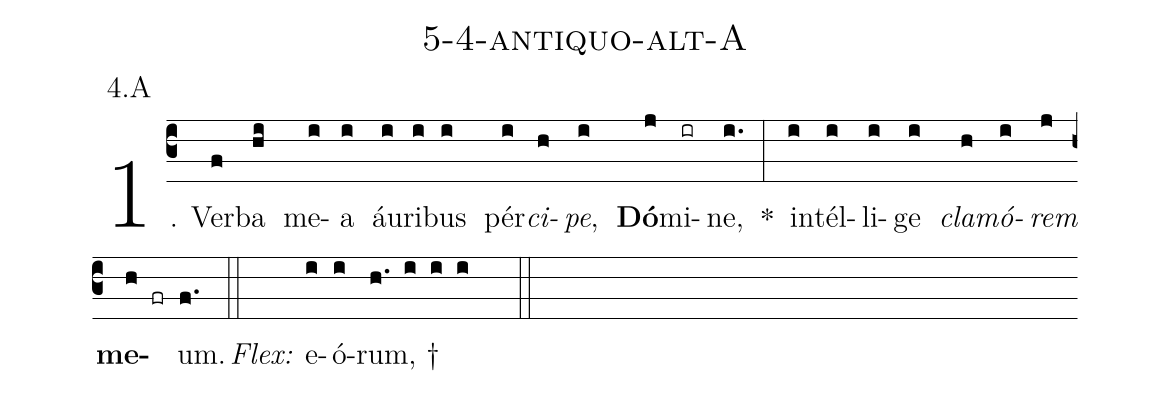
name: 5-4-antiquo-alt-A;
annotation: 4.A;
%%
(c3)1. Ver(f)ba(hi) me(i)a(i) áu(i)ri(i)bus(i) pér(i)<i>ci</i>(h)<i>pe</i>,(i) <b>Dó</b>(j)mi(ir)ne,(i.) *(:) in(i)tél(i)li(i)ge(i) <i>cla</i>(h)<i>mó</i>(i)<i>rem</i>(j) <b>me</b>(h fr)um.(f.) (::)
<i>Flex:</i>()  e(i)ó(i)rum, †(h. i i i  ::)
